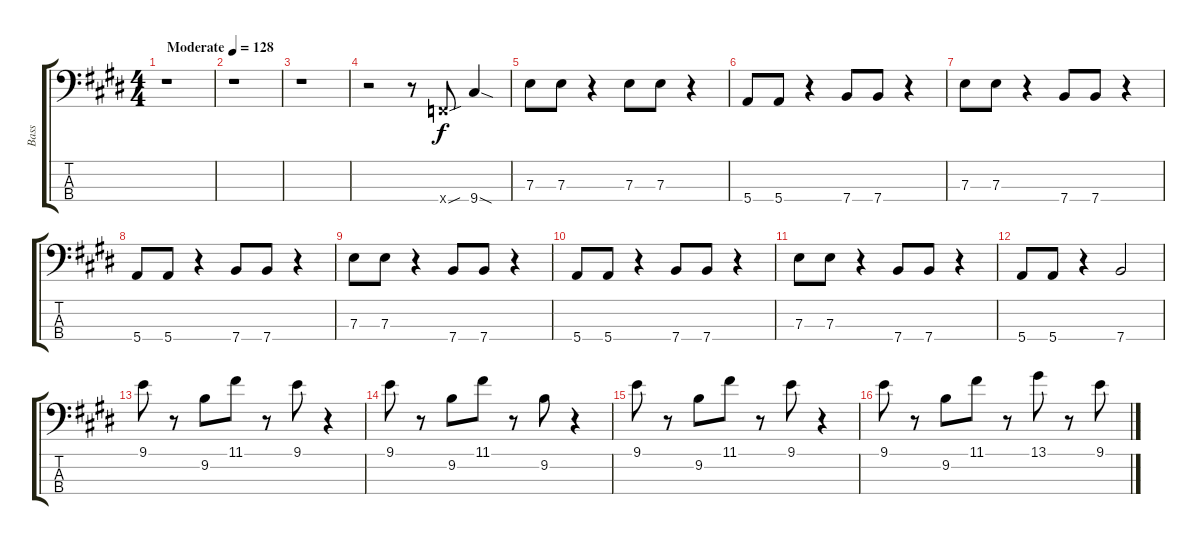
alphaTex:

\track ("Bass" "Bass") {instrument electricbassfinger}
\staff {score tabs}
\tuning (G2 D2 A1 E1) {hide}
\ts (4 4)
\tempo (128 "Moderate")
\clef f4
\ks e
r.1{dy f instrument electricbassfinger} |
r.1 |
r.1 |
r.2 r.8 1.4{sou x}.8 9.4{sod}.4 |
7.3.8 7.3.8 r.4 7.3.8 7.3.8 r.4 |
5.4.8 5.4.8 r.4 7.4.8 7.4.8 r.4 |
7.3.8 7.3.8 r.4 7.4.8 7.4.8 r.4 |
5.4.8 5.4.8 r.4 7.4.8 7.4.8 r.4 |
7.3.8 7.3.8 r.4 7.4.8 7.4.8 r.4 |
5.4.8 5.4.8 r.4 7.4.8 7.4.8 r.4 |
7.3.8 7.3.8 r.4 7.4.8 7.4.8 r.4 |
5.4.8 5.4.8 r.4 7.4.2 |
9.1.8 r.8 9.2.8 11.1.8 r.8 9.1.8 r.4 |
9.1.8 r.8 9.2.8 11.1.8 r.8 9.2.8 r.4 |
9.1.8 r.8 9.2.8 11.1.8 r.8 9.1.8 r.4 |
9.1.8 r.8 9.2.8 11.1.8 r.8 13.1.8 r.8 9.1.8
